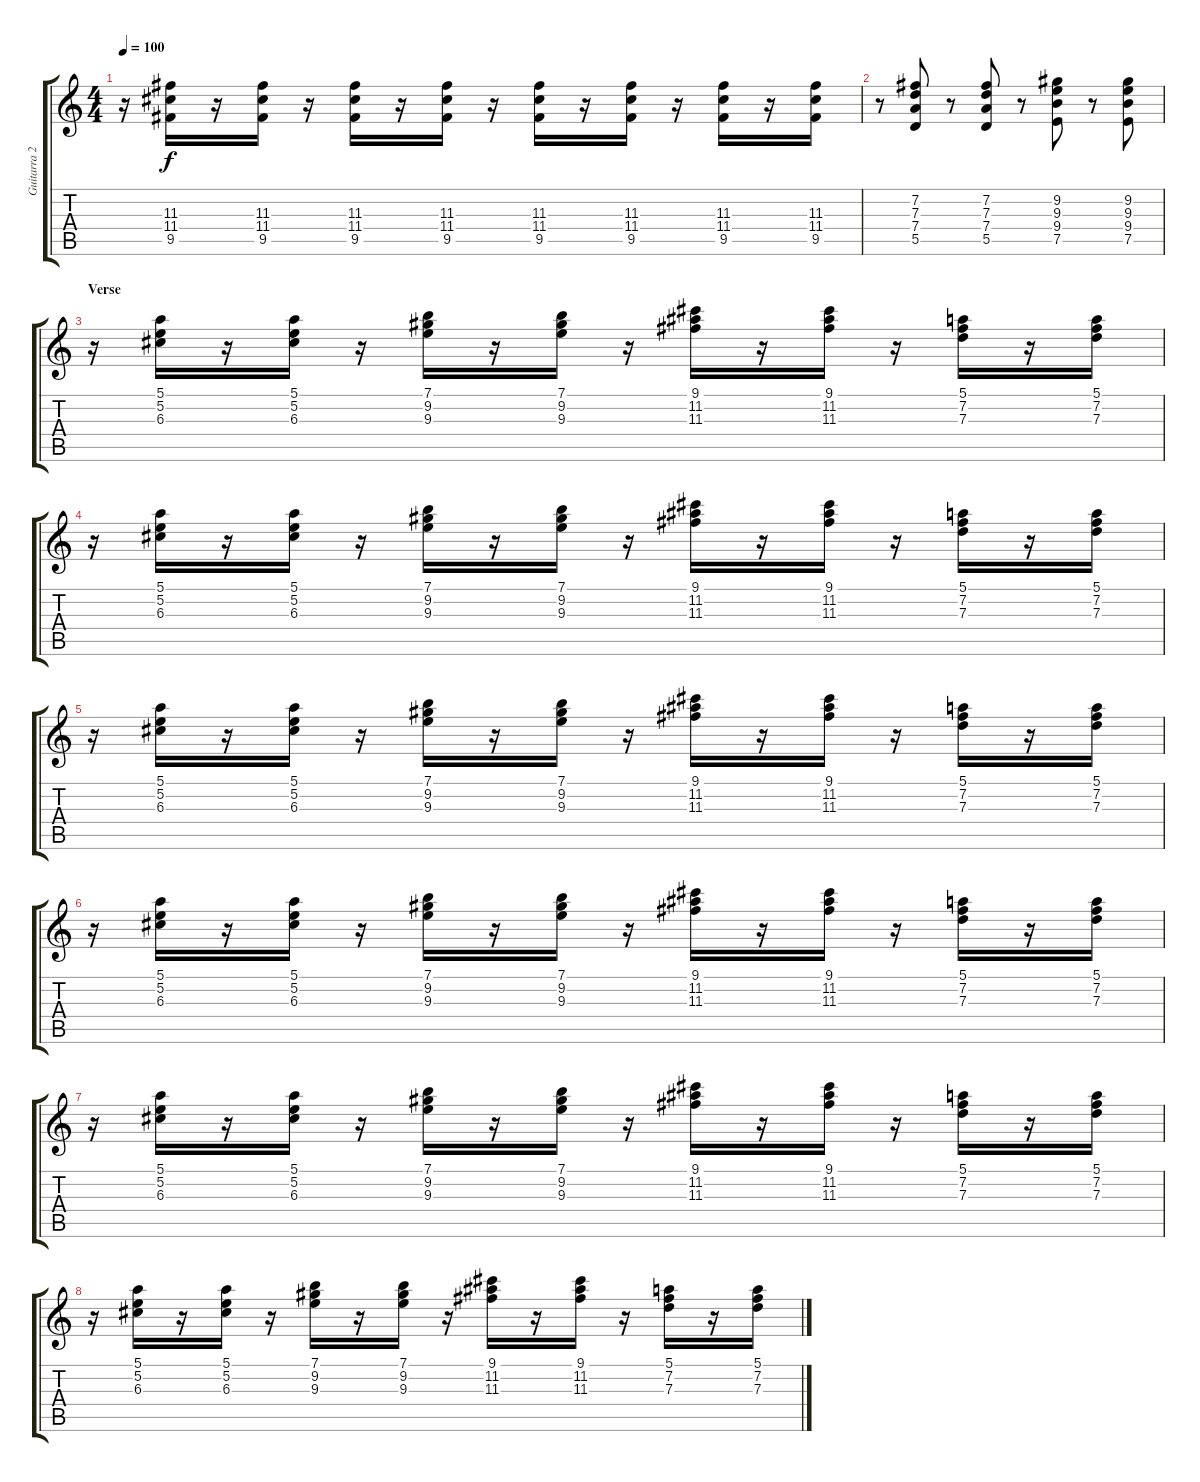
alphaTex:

\track ("Guitarra 2 - Erik" "Guitarra 2") {instrument distortionguitar}
\staff {score tabs}
\tuning (E4 B3 G3 D3 A2 E2) {hide}
\ts (4 4)
\tempo 100
\clef g2
\ks c
r.16{dy f} (11.3 11.4 9.5).16 r.16 (11.3 11.4 9.5).16 r.16 (11.3 11.4 9.5).16 r.16 (11.3 11.4 9.5).16 r.16 (11.3 11.4 9.5).16 r.16 (11.3 11.4 9.5).16 r.16 (11.3 11.4 9.5).16 r.16 (11.3 11.4 9.5).16 |
r.8 (7.2 7.3 7.4 5.5).8 r.8 (7.2 7.3 7.4 5.5).8 r.8 (9.2 9.3 9.4 7.5).8 r.8 (9.2 9.3 9.4 7.5).8 |
\section ("" "Verse")
r.16 (5.1 5.2 6.3).16 r.16 (5.1 5.2 6.3).16 r.16 (7.1 9.2 9.3).16 r.16 (7.1 9.2 9.3).16 r.16 (9.1 11.2 11.3).16 r.16 (9.1 11.2 11.3).16 r.16 (5.1 7.2 7.3).16 r.16 (5.1 7.2 7.3).16 |
r.16 (5.1 5.2 6.3).16 r.16 (5.1 5.2 6.3).16 r.16 (7.1 9.2 9.3).16 r.16 (7.1 9.2 9.3).16 r.16 (9.1 11.2 11.3).16 r.16 (9.1 11.2 11.3).16 r.16 (5.1 7.2 7.3).16 r.16 (5.1 7.2 7.3).16 |
r.16 (5.1 5.2 6.3).16 r.16 (5.1 5.2 6.3).16 r.16 (7.1 9.2 9.3).16 r.16 (7.1 9.2 9.3).16 r.16 (9.1 11.2 11.3).16 r.16 (9.1 11.2 11.3).16 r.16 (5.1 7.2 7.3).16 r.16 (5.1 7.2 7.3).16 |
r.16 (5.1 5.2 6.3).16 r.16 (5.1 5.2 6.3).16 r.16 (7.1 9.2 9.3).16 r.16 (7.1 9.2 9.3).16 r.16 (9.1 11.2 11.3).16 r.16 (9.1 11.2 11.3).16 r.16 (5.1 7.2 7.3).16 r.16 (5.1 7.2 7.3).16 |
r.16 (5.1 5.2 6.3).16 r.16 (5.1 5.2 6.3).16 r.16 (7.1 9.2 9.3).16 r.16 (7.1 9.2 9.3).16 r.16 (9.1 11.2 11.3).16 r.16 (9.1 11.2 11.3).16 r.16 (5.1 7.2 7.3).16 r.16 (5.1 7.2 7.3).16 |
r.16 (5.1 5.2 6.3).16 r.16 (5.1 5.2 6.3).16 r.16 (7.1 9.2 9.3).16 r.16 (7.1 9.2 9.3).16 r.16 (9.1 11.2 11.3).16 r.16 (9.1 11.2 11.3).16 r.16 (5.1 7.2 7.3).16 r.16 (5.1 7.2 7.3).16
